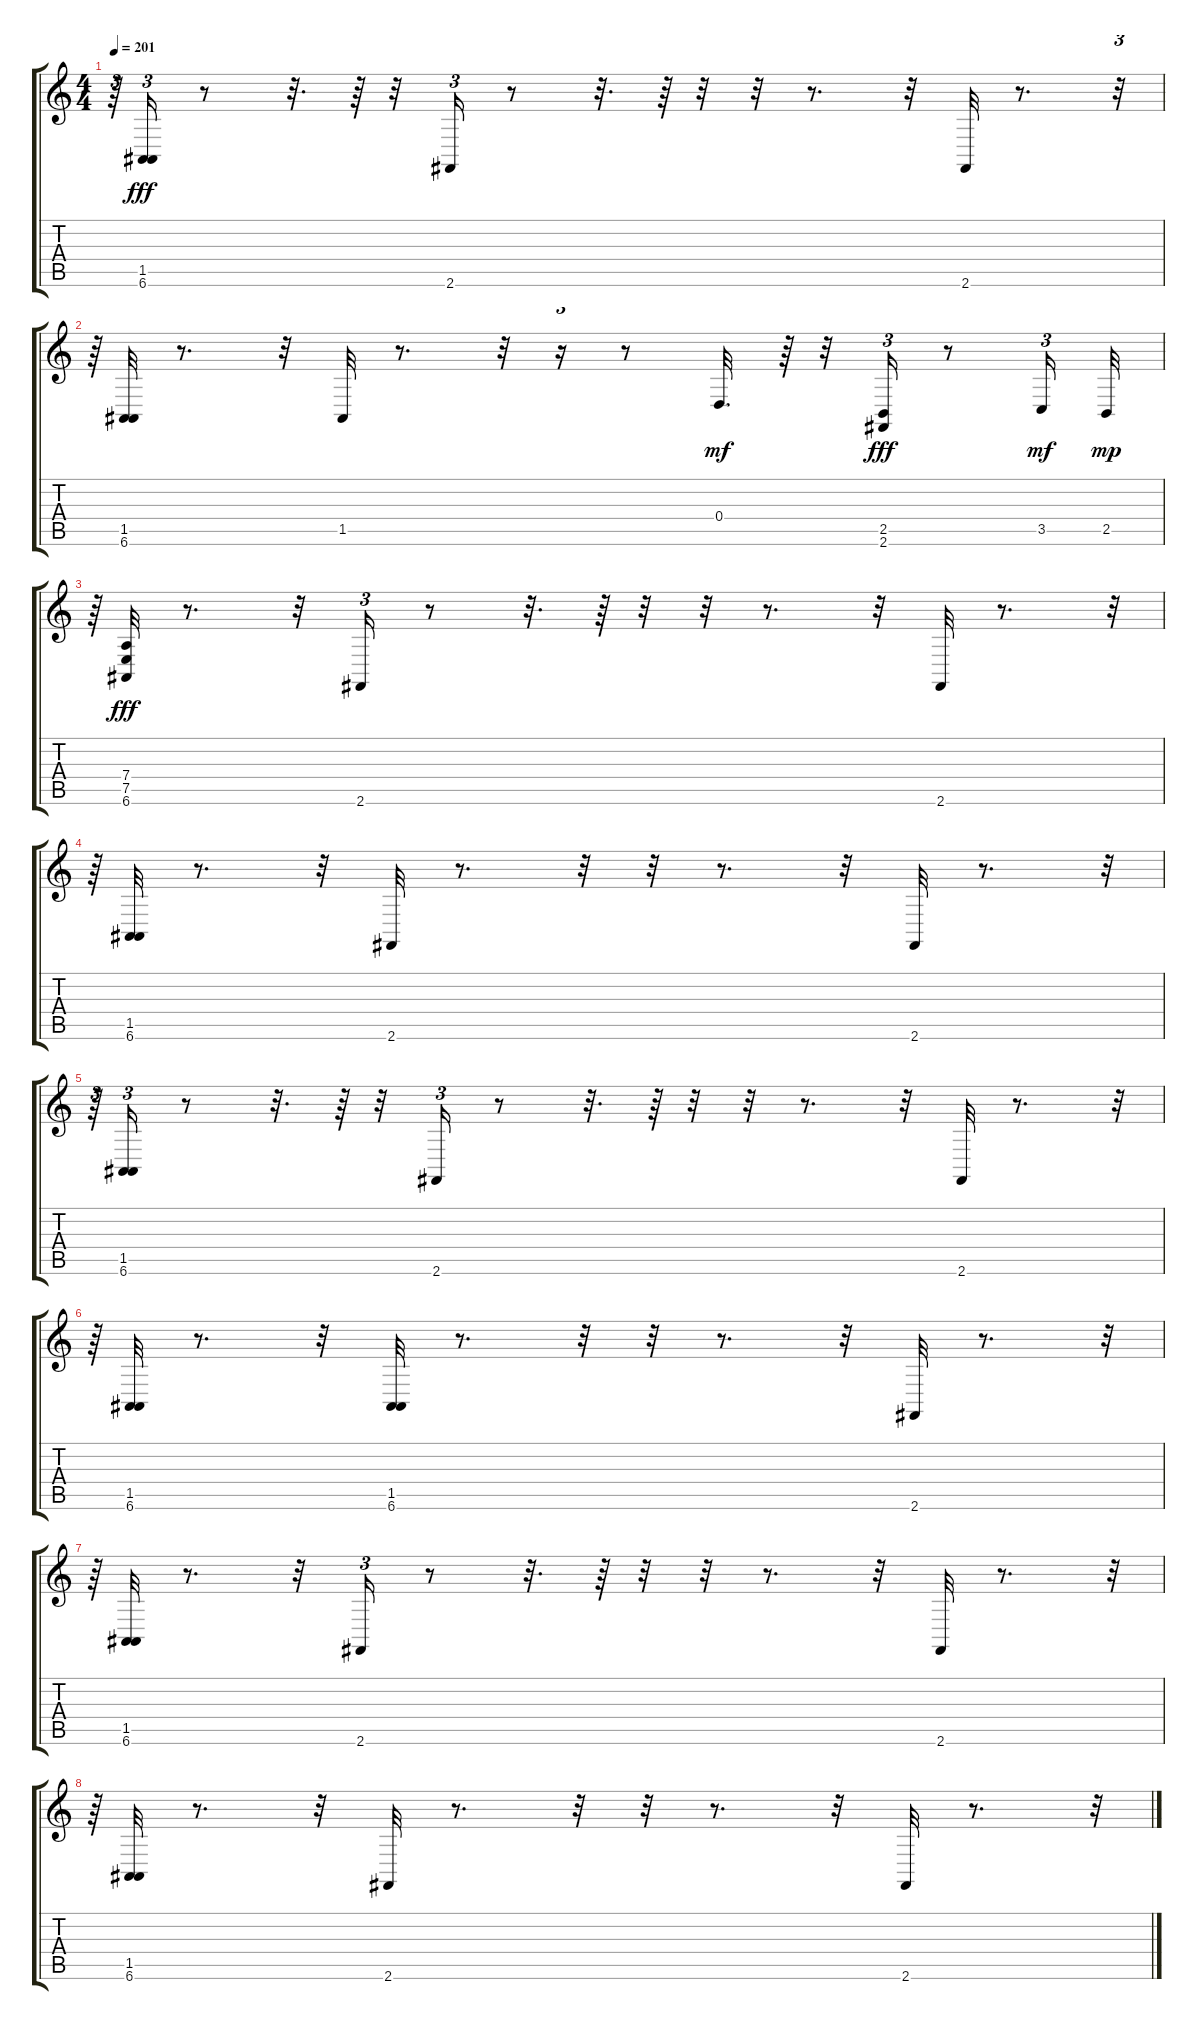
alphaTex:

\track "" {instrument acousticgrandpiano}
\staff {score tabs}
\tuning (E4 B3 G3 D3 A2 E2) {hide}
\ts (4 4)
\tempo 201
\clef g2
\ks c
r.64{tu (3 2) dy fff} (1.5 6.6).16{tu (3 2)} r.8 r.32{d} r.64 r.32 2.6.16{tu (3 2)} r.8 r.32{d} r.64 r.32 r.32 r.8{d} r.32 2.6.32 r.8{d} r.32{tu (3 2)} |
r.64{tu (3 2)} (1.5 6.6).32 r.8{d} r.32 1.5.32 r.8{d} r.32 r.16{tu (3 2)} r.8 0.4.32{d dy mf} r.64 r.32 (2.5 2.6).16{tu (3 2) dy fff} r.8 3.5.16{tu (3 2) dy mf} 2.5.32{dy mp} |
r.64{tu (3 2)} (7.4 7.5 6.6).32{dy fff} r.8{d} r.32 2.6.16{tu (3 2)} r.8 r.32{d} r.64 r.32 r.32 r.8{d} r.32 2.6.32 r.8{d} r.32{tu (3 2)} |
r.64{tu (3 2)} (1.5 6.6).32 r.8{d} r.32 2.6.32 r.8{d} r.32 r.32 r.8{d} r.32 2.6.32 r.8{d} r.32{tu (3 2)} |
r.64{tu (3 2)} (1.5 6.6).16{tu (3 2)} r.8 r.32{d} r.64 r.32 2.6.16{tu (3 2)} r.8 r.32{d} r.64 r.32 r.32 r.8{d} r.32 2.6.32 r.8{d} r.32{tu (3 2)} |
r.64{tu (3 2)} (1.5 6.6).32 r.8{d} r.32 (1.5 6.6).32 r.8{d} r.32 r.32 r.8{d} r.32 2.6.32 r.8{d} r.32{tu (3 2)} |
r.64{tu (3 2)} (1.5 6.6).32 r.8{d} r.32 2.6.16{tu (3 2)} r.8 r.32{d} r.64 r.32 r.32 r.8{d} r.32 2.6.32 r.8{d} r.32{tu (3 2)} |
r.64{tu (3 2)} (1.5 6.6).32 r.8{d} r.32 2.6.32 r.8{d} r.32 r.32 r.8{d} r.32 2.6.32 r.8{d} r.32{tu (3 2)}
